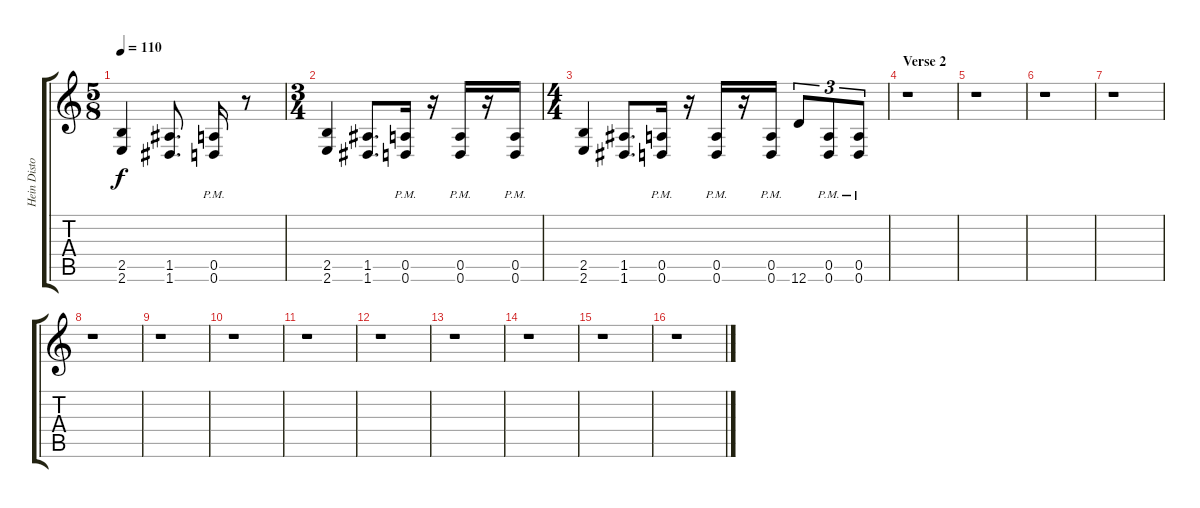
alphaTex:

\track ("Hein Distortion 2" "Hein Disto") {instrument distortionguitar}
\staff {score tabs}
\tuning (E4 B3 G3 D3 A2 D2) {hide}
\ts (5 8)
\tempo 110
\clef g2
\ks c
(2.5 2.6).4{dy f} (1.5 1.6).8{d} (0.5{pm} 0.6{pm}).16 r.8 |
\ts (3 4)
(2.5 2.6).4 (1.5 1.6).8{d} (0.5{pm} 0.6{pm}).16 r.16 (0.5{pm} 0.6{pm}).16 r.16 (0.5{pm} 0.6{pm}).16 |
\ts (4 4)
(2.5 2.6).4 (1.5 1.6).8{d} (0.5{pm} 0.6{pm}).16 r.16 (0.5{pm} 0.6{pm}).16 r.16 (0.5{pm} 0.6{pm}).16 12.6.8{tu (3 2)} (0.5{pm} 0.6{pm}).8{tu (3 2)} (0.5{pm} 0.6{pm}).8{tu (3 2)} |
\section ("" "Verse 2")
r.1 |
r.1 |
r.1 |
r.1 |
r.1 |
r.1 |
r.1 |
r.1 |
r.1 |
r.1 |
r.1 |
r.1 |
r.1
